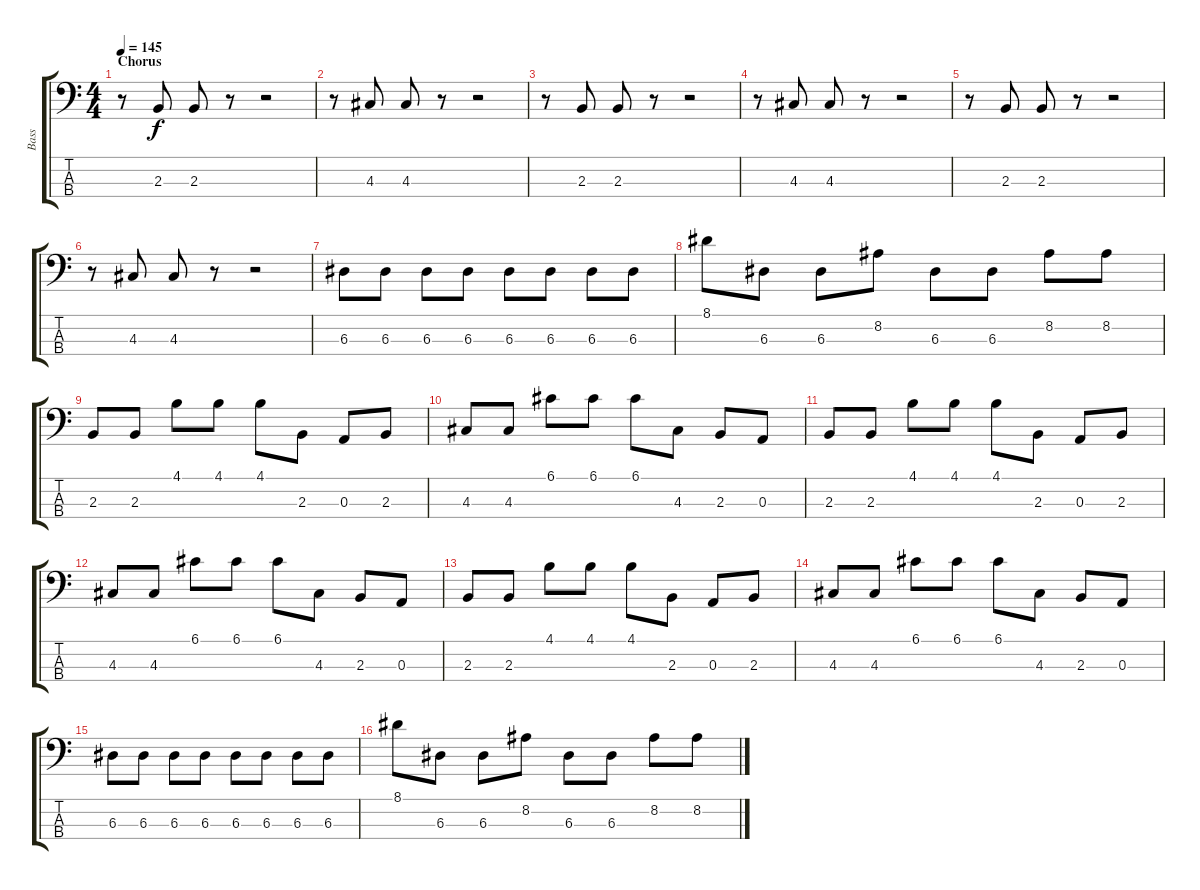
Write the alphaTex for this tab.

\track ("Bass" "Bass") {instrument electricbassfinger}
\staff {score tabs}
\tuning (G2 D2 A1 E1) {hide}
\ts (4 4)
\section ("" "Chorus")
\tempo 145
\clef f4
\ks c
r.8{dy f} 2.3.8 2.3.8 r.8 r.2 |
r.8 4.3.8 4.3.8 r.8 r.2 |
r.8 2.3.8 2.3.8 r.8 r.2 |
r.8 4.3.8 4.3.8 r.8 r.2 |
r.8 2.3.8 2.3.8 r.8 r.2 |
r.8 4.3.8 4.3.8 r.8 r.2 |
6.3.8 6.3.8 6.3.8 6.3.8 6.3.8 6.3.8 6.3.8 6.3.8 |
8.1.8 6.3.8 6.3.8 8.2.8 6.3.8 6.3.8 8.2.8 8.2.8 |
2.3.8 2.3.8 4.1.8 4.1.8 4.1.8 2.3.8 0.3.8 2.3.8 |
4.3.8 4.3.8 6.1.8 6.1.8 6.1.8 4.3.8 2.3.8 0.3.8 |
2.3.8 2.3.8 4.1.8 4.1.8 4.1.8 2.3.8 0.3.8 2.3.8 |
4.3.8 4.3.8 6.1.8 6.1.8 6.1.8 4.3.8 2.3.8 0.3.8 |
2.3.8 2.3.8 4.1.8 4.1.8 4.1.8 2.3.8 0.3.8 2.3.8 |
4.3.8 4.3.8 6.1.8 6.1.8 6.1.8 4.3.8 2.3.8 0.3.8 |
6.3.8 6.3.8 6.3.8 6.3.8 6.3.8 6.3.8 6.3.8 6.3.8 |
8.1.8 6.3.8 6.3.8 8.2.8 6.3.8 6.3.8 8.2.8 8.2.8
